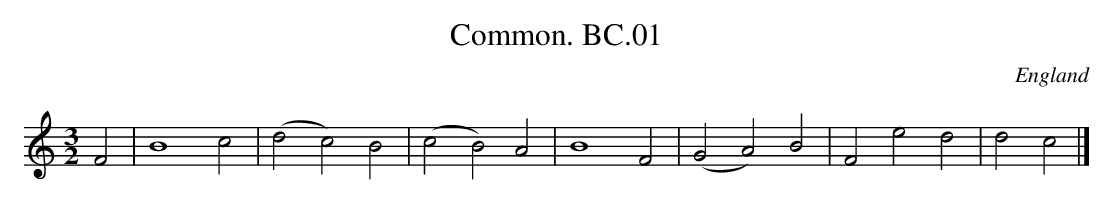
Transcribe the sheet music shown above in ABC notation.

X:1
T:Common. BC.01
M:3/2
L:1/2
O:England
K:C
F | B2 c | (d c) B | ( c B) A | B2 F | (G A) B | F e d | d c |]
.
